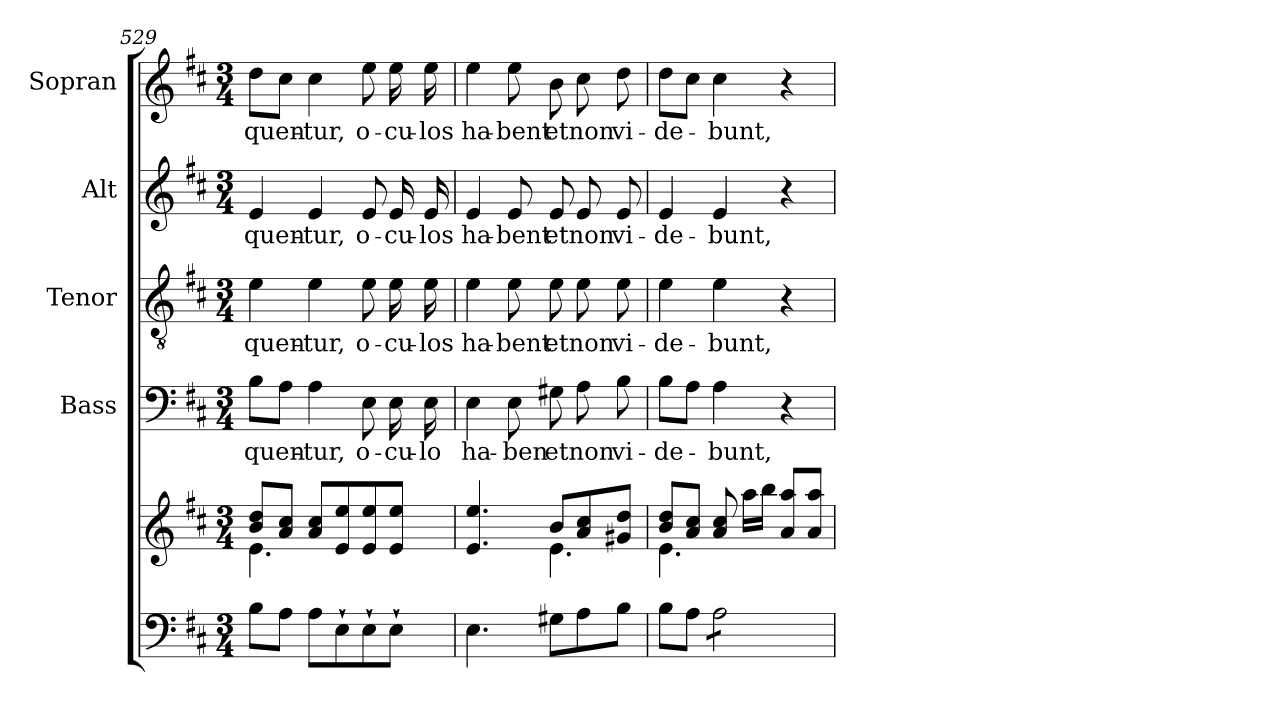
**kern	**kern	**kern	**text	**kern	**text	**kern	**text	**kern	**text
*part5	*part5	*part4	*part4	*part3	*part3	*part2	*part2	*part1	*part1
*staff6	*staff5	*staff4	*staff4	*staff3	*staff3	*staff2	*staff2	*staff1	*staff1
*	*	*I"Bass	*	*I"Tenor	*	*I"Alt	*	*I"Sopran	*
*	*	*I'B.	*	*I'T.	*	*I'A.	*	*I'S.	*
*clefF4	*clefG2	*clefF4	*	*clefGv2	*	*clefG2	*	*clefG2	*
*k[f#c#]	*k[f#c#]	*k[f#c#]	*	*k[f#c#]	*	*k[f#c#]	*	*k[f#c#]	*
*D:	*D:	*D:	*	*D:	*	*D:	*	*D:	*
*M3/4	*M3/4	*M3/4	*	*M3/4	*	*M3/4	*	*M3/4	*
=529	=529	=529	=529	=529	=529	=529	=529	=529	=529
*	*^	*	*	*	*	*	*	*	*
!	!	!	!	!LO:LY:b	!	!LO:LY:b	!	!LO:LY:b	!	!LO:LY:b
8B\L	8b/ 8dd/L	4.e\	8B\L	-quen-	4e\	-quen-	4e/	-quen-	8dd\L	-quen-
8A\J	8a/ 8cc#/J	.	8A\J	.	.	.	.	.	8cc#\J	.
!	!	!	!	!LO:LY:b	!	!LO:LY:b	!	!LO:LY:b	!	!LO:LY:b
8A\L	8a/ 8cc#/L	.	4A\	-tur,	4e\	-tur,	4e/	-tur,	4cc#\	-tur,
8E`>\	8e/ 8ee/	4.ryy	.	.	.	.	.	.	.	.
!	!	!	!	!LO:LY:b	!	!LO:LY:b	!	!LO:LY:b	!	!LO:LY:b
8E`>\	8e/ 8ee/	.	8E\	o-	8e\	o-	8e/	o-	8ee\	o-
!	!	!	!	!LO:LY:b	!	!LO:LY:b	!	!LO:LY:b	!	!LO:LY:b
8E`>\J	8e/ 8ee/J	.	16E\	-cu-	16e\	-cu-	16e/	-cu-	16ee\	-cu-
!	!	!	!	!LO:LY:b	!	!LO:LY:b	!	!LO:LY:b	!	!LO:LY:b
.	.	.	16E\	-lo	16e\	-los	16e/	-los	16ee\	-los
=530	=530	=530	=530	=530	=530	=530	=530	=530	=530	=530
!	!	!	!	!LO:LY:b	!	!LO:LY:b	!	!LO:LY:b	!	!LO:LY:b
4.E\	4.e/ 4.ee/	4.ryy	4E\	ha-	4e\	ha-	4e/	ha-	4ee\	ha-
!	!	!	!	!LO:LY:b	!	!LO:LY:b	!	!LO:LY:b	!	!LO:LY:b
.	.	.	8E\	-ben	8e\	-bent	8e/	-bent	8ee\	-bent
!	!	!	!	!LO:LY:b	!	!LO:LY:b	!	!LO:LY:b	!	!LO:LY:b
8G#X\L	8b/L	4.e\	8G#X\	et	8e\	et	8e/	et	8b\	et
!	!	!	!	!LO:LY:b	!	!LO:LY:b	!	!LO:LY:b	!	!LO:LY:b
8A\	8a/ 8cc#/	.	8A\	non	8e\	non	8e/	non	8cc#\	non
!	!	!	!	!LO:LY:b	!	!LO:LY:b	!	!LO:LY:b	!	!LO:LY:b
8B\J	8g#X/ 8dd/J	.	8B\	vi-	8e\	vi-	8e/	vi-	8dd\	vi-
!!LO:PB:g=z
=531	=531	=531	=531	=531	=531	=531	=531	=531	=531	=531
!	!	!	!	!LO:LY:b	!	!LO:LY:b	!	!LO:LY:b	!	!LO:LY:b
8B\L	8b/ 8dd/L	4.e\	8B\L	-de-	4e\	-de-	4e/	-de-	8dd\L	-de-
8A\J	8a/ 8cc#/J	.	8A\J	.	.	.	.	.	8cc#\J	.
!	!	!	!	!LO:LY:b	!	!LO:LY:b	!	!LO:LY:b	!	!LO:LY:b
*tremolo	*	*	*	*	*	*	*	*	*	*
8A\L	8a/ 8cc#/	.	4A\	-bunt,	4e\	-bunt,	4e/	-bunt,	4cc#\	-bunt,
8A\	16aa\LL	4.ryy	.	.	.	.	.	.	.	.
.	16bb\JJ	.	.	.	.	.	.	.	.	.
8A\	8a/ 8aa/L	.	4r	.	4r	.	4r	.	4r	.
8A\J	8a/ 8aa/J	.	.	.	.	.	.	.	.	.
*Xtremolo	*	*	*	*	*	*	*	*	*	*
*	*v	*v	*	*	*	*	*	*	*	*
=	=	=	=	=	=	=	=	=	=
*-	*-	*-	*-	*-	*-	*-	*-	*-	*-
